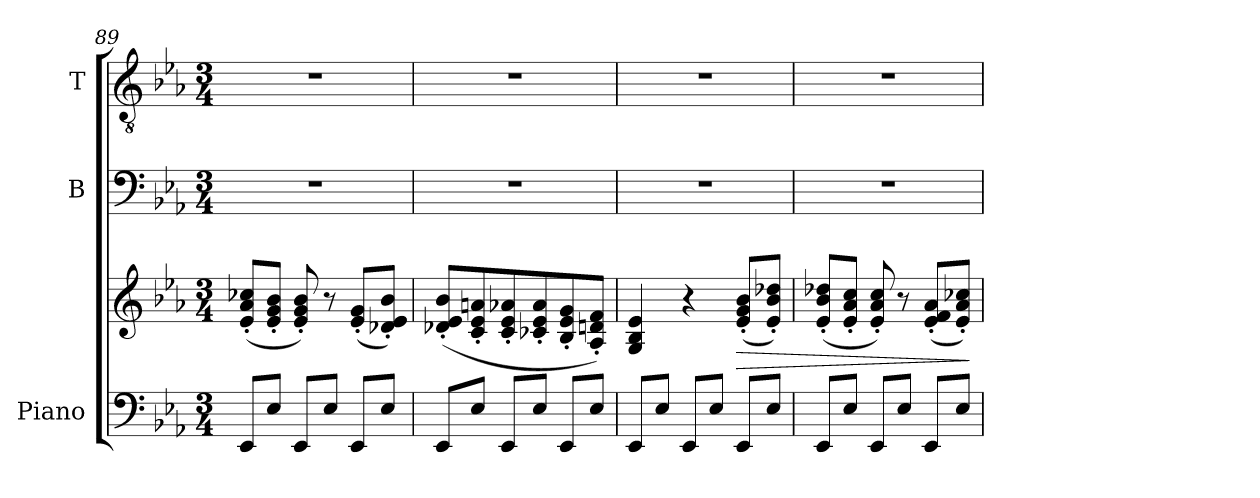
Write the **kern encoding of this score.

**kern	**kern	**dynam	**kern	**kern
*part3	*part3	*part3	*part2	*part1
*staff4	*staff3	*staff3/4	*staff2	*staff1
*I"Piano	*	*	*I"B	*I"T
*I'Pno	*	*	*I'B	*I'T
*clefF4	*clefG2	*	*clefF4	*clefGv2
*k[b-e-a-]	*k[b-e-a-]	*	*k[b-e-a-]	*k[b-e-a-]
*M3/4	*M3/4	*	*M3/4	*M3/4
=89	=89	=89	=89	=89
8EE-/L	(8e-/' 8a-/' 8cc-X/'L	.	2.r	2.r
8E-/J	8e-/' 8g/' 8b-/'J	.	.	.
8EE-/L	8e-/' 8g/' 8b-/')	.	.	.
8E-/J	8r	.	.	.
8EE-/L	(8e-/' 8g/'L	.	.	.
8E-/J	8d-X/' 8e-/' 8b-/'J)	.	.	.
=90	=90	=90	=90	=90
8EE-/L	(8d-X/' 8e-/' 8b-/'L	.	2.r	2.r
8E-/J	8c/' 8e-/' 8an/'	.	.	.
8EE-/L	8c/' 8e-/' 8a-X/'	.	.	.
8E-/J	8c-X/' 8e-/' 8a-/'	.	.	.
8EE-/L	8B-/' 8e-/' 8g/'	.	.	.
8E-/J	8A-/' 8dn/' 8f/'J)	.	.	.
=91	=91	=91	=91	=91
8EE-/L	4G/ 4B-/ 4e-/	.	2.r	2.r
8E-/J	.	.	.	.
8EE-/L	4r	.	.	.
8E-/J	.	.	.	.
!	!	!LO:HP:b	!	!
8EE-/L	(8e-/' 8g/' 8b-/'L	>	.	.
8E-/J	8e-/' 8b-/' 8dd-X/'J)	.	.	.
=92	=92	=92	=92	=92
8EE-/L	(8e-/' 8b-/' 8dd-X/'L	.	2.r	2.r
8E-/J	8e-/' 8a-/' 8cc/'J	.	.	.
8EE-/L	8e-/' 8a-/' 8cc/')	.	.	.
8E-/J	8r	.	.	.
8EE-/L	(8e-/' 8f/' 8a-/'L	.	.	.
8E-/J	8e-/' 8a-/' 8cc-X/'J)	.	.	.
.	.	]	.	.
=	=	=	=	=
*-	*-	*-	*-	*-
